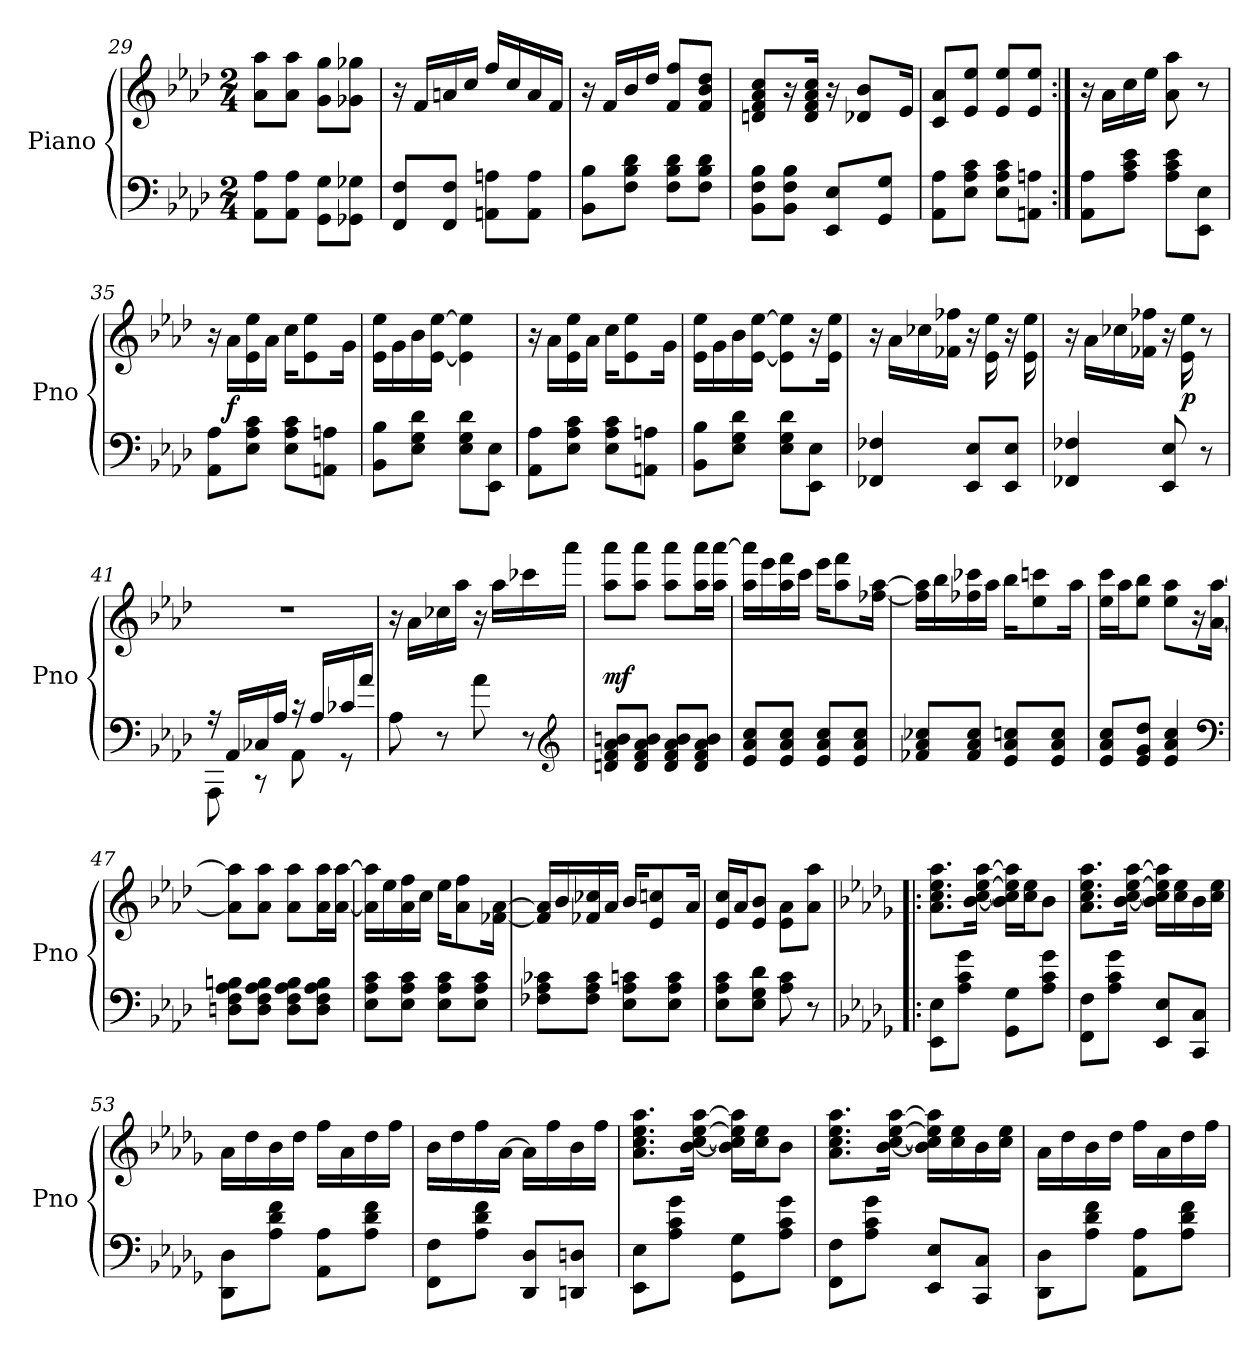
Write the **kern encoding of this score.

**kern	**kern	**dynam
*part1	*part1	*part1
*staff2	*staff1	*staff1/2
*I"Piano	*	*
*I'Pno	*	*
*clefF4	*clefG2	*
*k[b-e-a-d-]	*k[b-e-a-d-]	*
*M2/4	*M2/4	*
=29	=29	=29
8AA-\ 8A-\L	8a-\ 8aa-\L	.
8AA-\ 8A-\J	8a-\ 8aa-\J	.
8GG\ 8G\L	8g\ 8gg\L	.
8GG-X\ 8G-X\J	8g-X\ 8gg-X\J	.
=30	=30	=30
8FF/ 8F/L	16r	.
.	16f/LL	.
8FF/ 8F/J	16an/	.
.	16cc/JJ	.
8AAn\ 8An\L	16ff/LL	.
.	16cc/	.
8AA\ 8A\J	16a/	.
.	16f/JJ	.
=31	=31	=31
8BB-\ 8B-\L	16r	.
.	16f/LL	.
8F\ 8B-\ 8d-\J	16b-/	.
.	16dd-/JJ	.
8F\ 8B-\ 8d-\L	8f/ 8ff/L	.
8F\ 8B-\ 8d-\J	8f/ 8b-/ 8dd-/J	.
=32	=32	=32
8BB-\ 8F\ 8B-\L	8dn/ 8f/ 8a-/ 8cc/L	.
8BB-\ 8F\ 8B-\J	16r	.
.	16d/ 16f/ 16a-/ 16cc/Jk	.
8EE-/ 8E-/L	16r	.
.	8d-X/ 8b-/L	.
8GG/ 8G/J	.	.
.	16e-/Jk	.
=33	=33	=33
8AA-\ 8A-\L	8c/ 8a-/L	.
8E-\ 8A-\ 8c\J	8e-/ 8ee-/J	.
8E-\ 8A-\ 8c\L	8e-/ 8ee-/L	.
8AAn\ 8An\J	8e-/ 8ee-/J	.
=34:|!	=34:|!	=34:|!
8AA-\ 8A-\L	16r	.
.	16a-\LL	.
8A-\ 8c\ 8e-\J	16cc\	.
.	16ee-\JJ	.
8A-\ 8c\ 8e-\L	8a-\ 8aa-\	.
8EE-\ 8E-\J	8r	.
=35	=35	=35
8AA-\ 8A-\L	16r	.
.	16a-\LL	f
8E-\ 8A-\ 8c\J	16e-\ 16ee-\	.
.	16a-\JJ	.
8E-\ 8A-\ 8c\L	16cc\KL	.
.	8e-\ 8ee-\	.
8AAn\ 8An\J	.	.
.	16g\Jk	.
=36	=36	=36
8BB-\ 8B-\L	16e-\ 16ee-\LL	.
.	16g\	.
8E-\ 8G\ 8d-\J	16b-\	.
.	[16e-\ [16ee-\JJ	.
8E-\ 8G\ 8d-\L	4e-]\ 4ee-]\	.
8EE-\ 8E-\J	.	.
=37	=37	=37
8AA-\ 8A-\L	16r	.
.	16a-\LL	.
8E-\ 8A-\ 8c\J	16e-\ 16ee-\	.
.	16a-\JJ	.
8E-\ 8A-\ 8c\L	16cc\KL	.
.	8e-\ 8ee-\	.
8AAn\ 8An\J	.	.
.	16g\Jk	.
=38	=38	=38
8BB-\ 8B-\L	16e-\ 16ee-\LL	.
.	16g\	.
8E-\ 8G\ 8d-\J	16b-\	.
.	[16e-\ [16ee-\JJ	.
8E-\ 8G\ 8d-\L	8e-]\ 8ee-]\L	.
8EE-\ 8E-\J	16r	.
.	16e-\ 16ee-\Jk	.
=39	=39	=39
4FF-X/ 4F-X/	16r	.
.	16a-\LL	.
.	16cc-X\	.
.	16f-X\ 16ff-X\JJ	.
8EE-/ 8E-/L	16r	.
.	16e-\ 16ee-\	.
8EE-/ 8E-/J	16r	.
.	16e-\ 16ee-\	.
=40	=40	=40
4FF-X/ 4F-X/	16r	.
.	16a-\LL	.
.	16cc-X\	.
.	16f-X\ 16ff-X\JJ	.
8EE-/ 8E-/	16r	.
.	16e-\ 16ee-\	p
8r	8r	.
=41	=41	=41
*^	*	*
16r	8AAA-\	2r	.
16AA-/LL	.	.	.
16C-X/	8r	.	.
16A-/JJ	.	.	.
16r	8AA-\	.	.
16A-/LL	.	.	.
16c-X/	8r	.	.
16a-/JJ	.	.	.
*v	*v	*	*
=42	=42	=42
8A-\	16r	.
.	16a-\LL	.
8r	16cc-X\	.
.	16aa-\JJ	.
8a-\	16r	.
.	16aa-\LL	.
8r	16ccc-X\	.
*clefG2	*	*
.	16aaa-\JJ	.
=43	=43	=43
8dn/ 8f/ 8a-/ 8bn/L	8aa-\ 8aaa-\L	mf
8d/ 8f/ 8a-/ 8b/J	8aa-\ 8aaa-\J	.
8d/ 8f/ 8a-/ 8b/L	8aa-\ 8aaa-\L	.
8d/ 8f/ 8a-/ 8b/J	16aa-\ 16aaa-\L	.
.	16aa-\ [16aaa-\JJ	.
=44	=44	=44
8e-/ 8a-/ 8cc/L	16aa-\ 16aaa-]\LL	.
.	16eee-\	.
8e-/ 8a-/ 8cc/J	16aa-\ 16fff\	.
.	16ccc\JJ	.
8e-/ 8a-/ 8cc/L	16eee-\KL	.
.	8aa-\ 8fff\	.
8e-/ 8a-/ 8cc/J	.	.
.	[16ff-X\ [16aa-\Jk	.
=45	=45	=45
8f-X/ 8a-/ 8cc-X/L	16ff-]\ 16aa-]\LL	.
.	16bb-\	.
8f-/ 8a-/ 8cc-/J	16ff-X\ 16ccc-X\	.
.	16aa-\JJ	.
8e-/ 8a-/ 8ccn/L	16bb-\KL	.
.	8ee-\ 8cccn\	.
8e-/ 8a-/ 8cc/J	.	.
.	16aa-\Jk	.
=46	=46	=46
8e-/ 8a-/ 8cc/L	16ee-\ 16ccc\LL	.
.	16aa-\J	.
8e-/ 8g/ 8dd-/J	8ee-\ 8bb-\J	.
4e-/ 4a-/ 4cc/	8ee-\ 8aa-\L	.
*clefF4	*	*
.	16r	.
.	[16a-\ [16aa-\Jk	.
=47	=47	=47
8Dn\ 8F\ 8A-\ 8Bn\L	8a-]\ 8aa-]\L	.
8D\ 8F\ 8A-\ 8B\J	8a-\ 8aa-\J	.
8D\ 8F\ 8A-\ 8B\L	8a-\ 8aa-\L	.
8D\ 8F\ 8A-\ 8B\J	16a-\ 16aa-\L	.
.	[16a-\ [16aa-\JJ	.
=48	=48	=48
8E-\ 8A-\ 8c\L	16a-]\ 16aa-]\LL	.
.	16ee-\	.
8E-\ 8A-\ 8c\J	16a-\ 16ff\	.
.	16cc\JJ	.
8E-\ 8A-\ 8c\L	16ee-\KL	.
.	8a-\ 8ff\	.
8E-\ 8A-\ 8c\J	.	.
.	[16f-X\ [16a-\Jk	.
=49	=49	=49
8F-X\ 8A-\ 8c-X\L	16f-]/ 16a-]/LL	.
.	16b-/	.
8F-\ 8A-\ 8c-\J	16f-X/ 16cc-X/	.
.	16a-/JJ	.
8E-\ 8A-\ 8cn\L	16b-/KL	.
.	8e-/ 8ccn/	.
8E-\ 8A-\ 8c\J	.	.
.	16a-/Jk	.
=50	=50	=50
8E-\ 8A-\ 8c\L	16e-/ 16cc/LL	.
.	16a-/J	.
8E-\ 8G\ 8d-\J	8e-/ 8b-/J	.
8A-\ 8c\	8e-\ 8a-\L	.
8r	8a-\ 8aa-\J	.
=51!|:	=51!|:	=51!|:
*k[b-e-a-d-g-]	*k[b-e-a-d-g-]	*
8EE-\ 8E-\L	8.a-\ 8.cc\ 8.ee-\ 8.aa-\L	.
8A-\ 8c\ 8g-\J	.	.
.	[16b-\ [16cc\ [16ee-\ [16aa-\Jk	.
8GG-\ 8G-\L	16b-]\ 16cc]\ 16ee-]\ 16aa-]\LL	.
.	16cc\ 16ee-\J	.
8A-\ 8c\ 8g-\J	8b-\J	.
=52	=52	=52
8FF\ 8F\L	8.a-\ 8.cc\ 8.ee-\ 8.aa-\L	.
8A-\ 8c\ 8g-\J	.	.
.	[16b-\ [16cc\ [16ee-\ [16aa-\Jk	.
8EE-/ 8E-/L	16b-]\ 16cc]\ 16ee-]\ 16aa-]\LL	.
.	16cc\ 16ee-\	.
8CC/ 8C/J	16b-\	.
.	16cc\ 16ee-\JJ	.
=53	=53	=53
8DD-\ 8D-\L	16a-\LL	.
.	16dd-\	.
8A-\ 8d-\ 8f\J	16b-\	.
.	16dd-\JJ	.
8AA-\ 8A-\L	16ff\LL	.
.	16a-\	.
8A-\ 8d-\ 8f\J	16dd-\	.
.	16ff\JJ	.
=54	=54	=54
8FF\ 8F\L	16b-\LL	.
.	16dd-\	.
8A-\ 8d-\ 8f\J	16ff\	.
.	[16a-\JJ	.
8DD-/ 8D-/L	16a-\LL]	.
.	16ff\	.
8DDn/ 8Dn/J	16b-\	.
.	16ff\JJ	.
=55	=55	=55
8EE-\ 8E-\L	8.a-\ 8.cc\ 8.ee-\ 8.aa-\L	.
8A-\ 8c\ 8g-\J	.	.
.	[16b-\ [16cc\ [16ee-\ [16aa-\Jk	.
8GG-\ 8G-\L	16b-]\ 16cc]\ 16ee-]\ 16aa-]\LL	.
.	16cc\ 16ee-\J	.
8A-\ 8c\ 8g-\J	8b-\J	.
=56	=56	=56
8FF\ 8F\L	8.a-\ 8.cc\ 8.ee-\ 8.aa-\L	.
8A-\ 8c\ 8g-\J	.	.
.	[16b-\ [16cc\ [16ee-\ [16aa-\Jk	.
8EE-/ 8E-/L	16b-]\ 16cc]\ 16ee-]\ 16aa-]\LL	.
.	16cc\ 16ee-\	.
8CC/ 8C/J	16b-\	.
.	16cc\ 16ee-\JJ	.
=57	=57	=57
8DD-\ 8D-\L	16a-\LL	.
.	16dd-\	.
8A-\ 8d-\ 8f\J	16b-\	.
.	16dd-\JJ	.
8AA-\ 8A-\L	16ff\LL	.
.	16a-\	.
8A-\ 8d-\ 8f\J	16dd-\	.
.	16ff\JJ	.
=	=	=
*-	*-	*-
